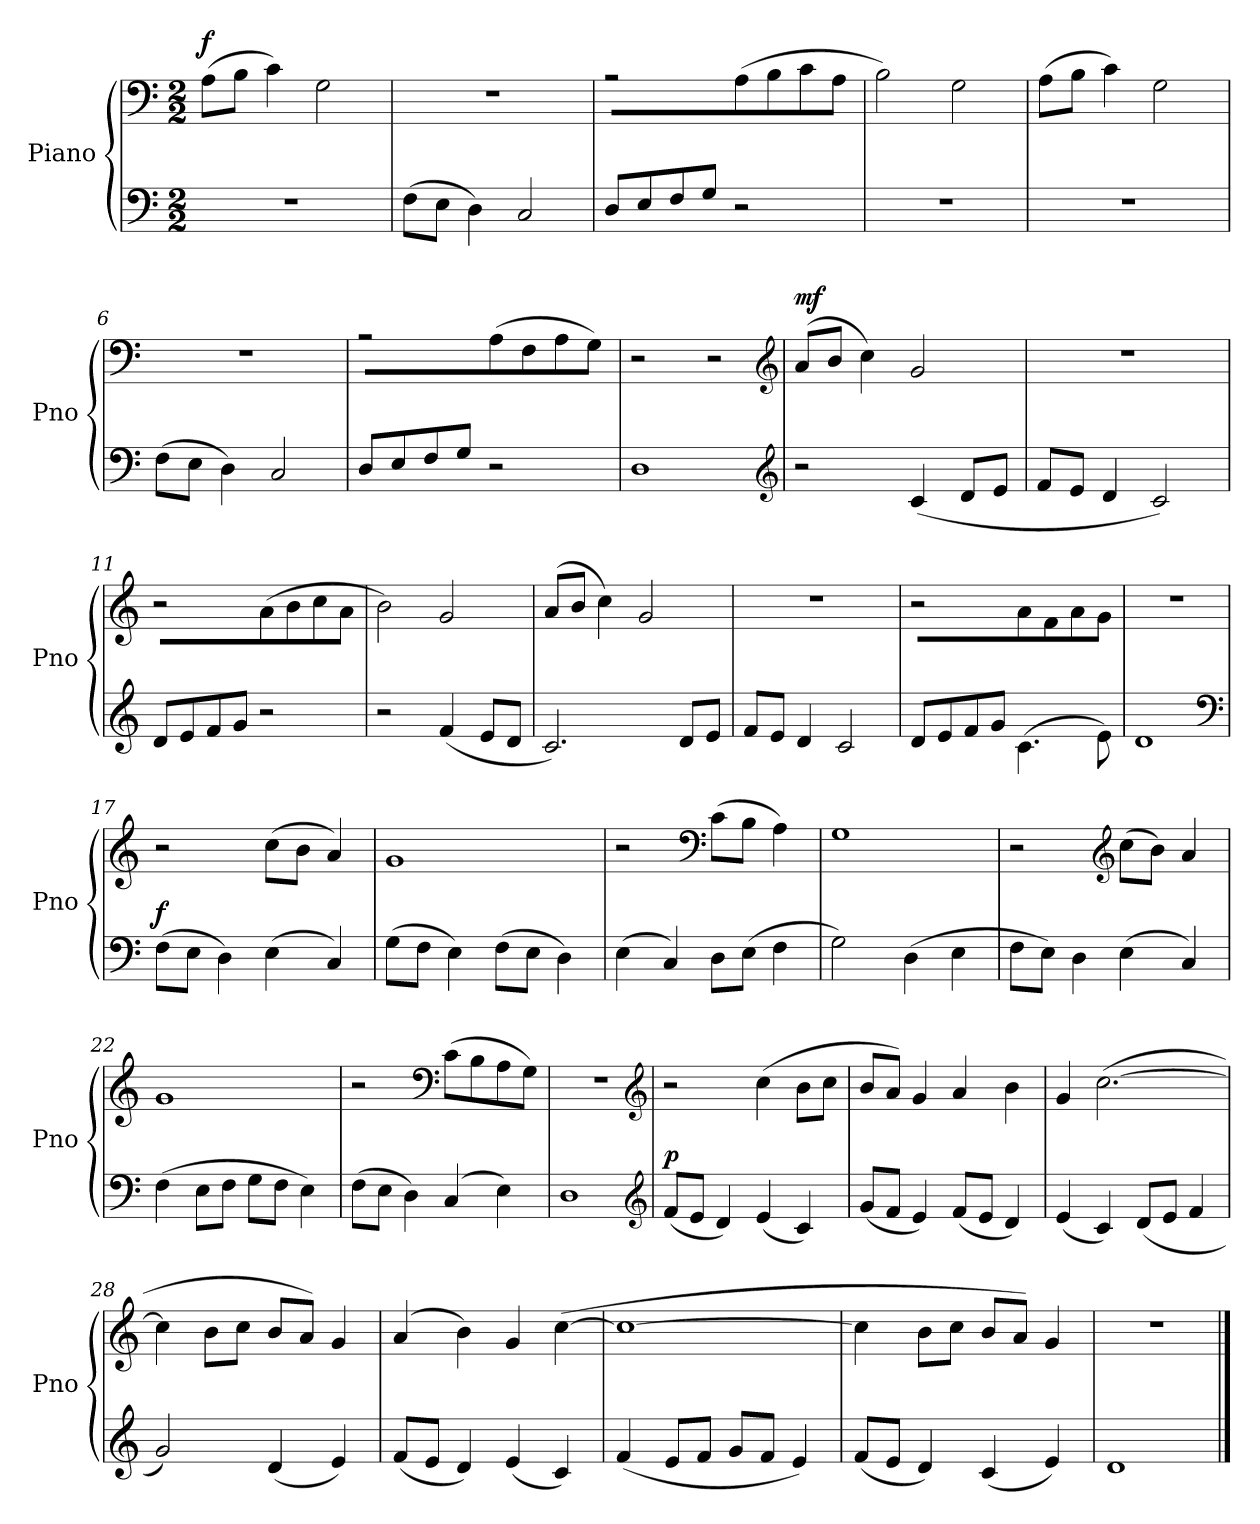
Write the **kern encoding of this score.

**kern	**dynam	**kern	**dynam
*part2	*part2	*part1	*part1
*staff2	*staff2	*staff1	*staff1
*I"Piano	*	*I"Piano	*
*I'Pno	*	*I'Pno	*
*clefF4	*	*clefF4	*
*M2/2	*	*M2/2	*
*MM216	*	*MM216	*
=1	=1	=1	=1
!	!	!	!LO:DY:a
1r	.	(8A\L	f
.	.	8B\J	.
.	.	4c\)	.
.	.	2G\	.
=2	=2	=2	=2
(8F\L	.	1r	.
8E\J	.	.	.
4D\)	.	.	.
2C/	.	.	.
=3	=3	=3	=3
8D/L	.	2r	.
8E/	.	.	.
8F/	.	.	.
8G/J	.	.	.
2r	.	(8A\	.
.	.	8B\	.
.	.	8c\	.
.	.	8A\J	.
=4	=4	=4	=4
1r	.	2B\)	.
.	.	2G\	.
=5	=5	=5	=5
1r	.	(8A\L	.
.	.	8B\J	.
.	.	4c\)	.
.	.	2G\	.
!!LO:LB:g=z
=6	=6	=6	=6
(8F\L	.	1r	.
8E\J	.	.	.
4D\)	.	.	.
2C/	.	.	.
=7	=7	=7	=7
8D/L	.	2r	.
8E/	.	.	.
8F/	.	.	.
8G/J	.	.	.
2r	.	(8A\	.
.	.	8F\	.
.	.	8A\	.
.	.	8G\J)	.
=8	=8	=8	=8
1D/	.	2r	.
.	.	2r	.
*clefG2	*	*clefG2	*
=9	=9	=9	=9
!	!	!	!LO:DY:a
2r	.	(8a/L	mf
.	.	8b/J	.
.	.	4cc\)	.
(4c/	.	2g/	.
8d/L	.	.	.
8e/J	.	.	.
=10	=10	=10	=10
8f/L	.	1r	.
8e/J	.	.	.
4d/	.	.	.
2c/)	.	.	.
!!LO:LB:g=z
=11	=11	=11	=11
8d/L	.	2r	.
8e/	.	.	.
8f/	.	.	.
8g/J	.	.	.
2r	.	(8a\	.
.	.	8b\	.
.	.	8cc\	.
.	.	8a\J	.
=12	=12	=12	=12
2r	.	2b\)	.
(4f/	.	2g/	.
8e/L	.	.	.
8d/J	.	.	.
=13	=13	=13	=13
2.c/)	.	(8a/L	.
.	.	8b/J	.
.	.	4cc\)	.
.	.	2g/	.
8d/L	.	.	.
8e/J	.	.	.
=14	=14	=14	=14
8f/L	.	1r	.
8e/J	.	.	.
4d/	.	.	.
2c/	.	.	.
=15	=15	=15	=15
8d/L	.	2r	.
8e/	.	.	.
8f/	.	.	.
8g/J	.	.	.
(4.c\	.	8a\	.
.	.	8f\	.
.	.	8a\	.
8e\)	.	8g\J	.
!!LO:LB:g=z
=16	=16	=16	=16
1d/	.	1r	.
*clefF4	*	*	*
=17	=17	=17	=17
!	!LO:DY:a	!	!
(8F\L	f	2r	.
8E\J	.	.	.
4D\)	.	.	.
(4E\	.	(8cc\L	.
.	.	8b\J	.
4C/)	.	4a/)	.
=18	=18	=18	=18
(8G\L	.	1g/	.
8F\J	.	.	.
4E\)	.	.	.
(8F\L	.	.	.
8E\J	.	.	.
4D\)	.	.	.
=19	=19	=19	=19
(4E\	.	2r	.
4C/)	.	.	.
*	*	*clefF4	*
8D\L	.	(8c\L	.
(8E\J	.	8B\J	.
4F\	.	4A\)	.
=20	=20	=20	=20
2G\)	.	1G/	.
(4D\	.	.	.
4E\	.	.	.
=21	=21	=21	=21
8F\L	.	2r	.
8E\J)	.	.	.
4D\	.	.	.
*	*	*clefG2	*
(4E\	.	(8cc\L	.
.	.	8b\J)	.
4C/)	.	4a/	.
!!LO:LB:g=z
=22	=22	=22	=22
(4F\	.	1g/	.
8E\L	.	.	.
8F\J	.	.	.
8G\L	.	.	.
8F\J	.	.	.
4E\)	.	.	.
=23	=23	=23	=23
(8F\L	.	2r	.
8E\J	.	.	.
4D\)	.	.	.
*	*	*clefF4	*
(4C/	.	(8c\L	.
.	.	8B\	.
4E\)	.	8A\	.
.	.	8G\J)	.
=24	=24	=24	=24
1D/	.	1r	.
*clefG2	*	*clefG2	*
=25	=25	=25	=25
!	!LO:DY:a	!	!
(8f/L	p	2r	.
8e/J	.	.	.
4d/)	.	.	.
(4e/	.	(4cc\	.
4c/)	.	8b\L	.
.	.	8cc\J	.
=26	=26	=26	=26
(8g/L	.	8b/L	.
8f/J	.	8a/J)	.
4e/)	.	4g/	.
(8f/L	.	4a/	.
8e/J	.	.	.
4d/)	.	4b\	.
!!LO:LB:g=z
=27	=27	=27	=27
(4e/	.	4g/	.
4c/)	.	([2.cc\	.
(8d/L	.	.	.
8e/J	.	.	.
4f/	.	.	.
=28	=28	=28	=28
2g/)	.	4cc\]	.
.	.	8b\L	.
.	.	8cc\J	.
(4d/	.	8b/L	.
.	.	8a/J)	.
4e/)	.	4g/	.
=29	=29	=29	=29
(8f/L	.	(4a/	.
8e/J	.	.	.
4d/)	.	4b\)	.
(4e/	.	4g/	.
4c/)	.	([4cc\	.
=30	=30	=30	=30
(4f/	.	1cc\_	.
8e/L	.	.	.
8f/J	.	.	.
8g/L	.	.	.
8f/J	.	.	.
4e/)	.	.	.
=31	=31	=31	=31
(8f/L	.	4cc\]	.
8e/J	.	.	.
4d/)	.	8b\L	.
.	.	8cc\J	.
(4c/	.	8b/L	.
.	.	8a/J)	.
4e/)	.	4g/	.
=32	=32	=32	=32
1d/	.	1r	.
==	==	==	==
*-	*-	*-	*-
